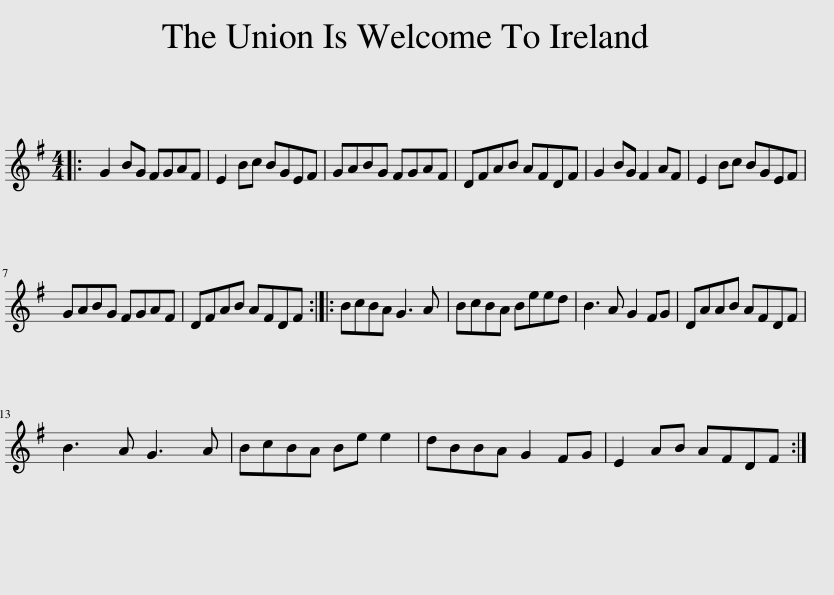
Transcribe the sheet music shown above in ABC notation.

X:1
L:1/8
M:4/4
I:linebreak $
K:G
V:1 treble
V:1
|: G2 BG FGAF | E2 Bc BGEF | GABG FGAF | DFAB AFDF | G2 BG F2 AF | %5
 E2 Bc BGEF |$ GABG FGAF | DFAB AFDF :: BcBA G3 A | BcBA Beed | %10
 B3 A G2 FG | DAAB AFDF |$ B3 A G3 A | BcBA Be e2 | dBBA G2 FG | %15
 E2 AB AFDF :| %16
